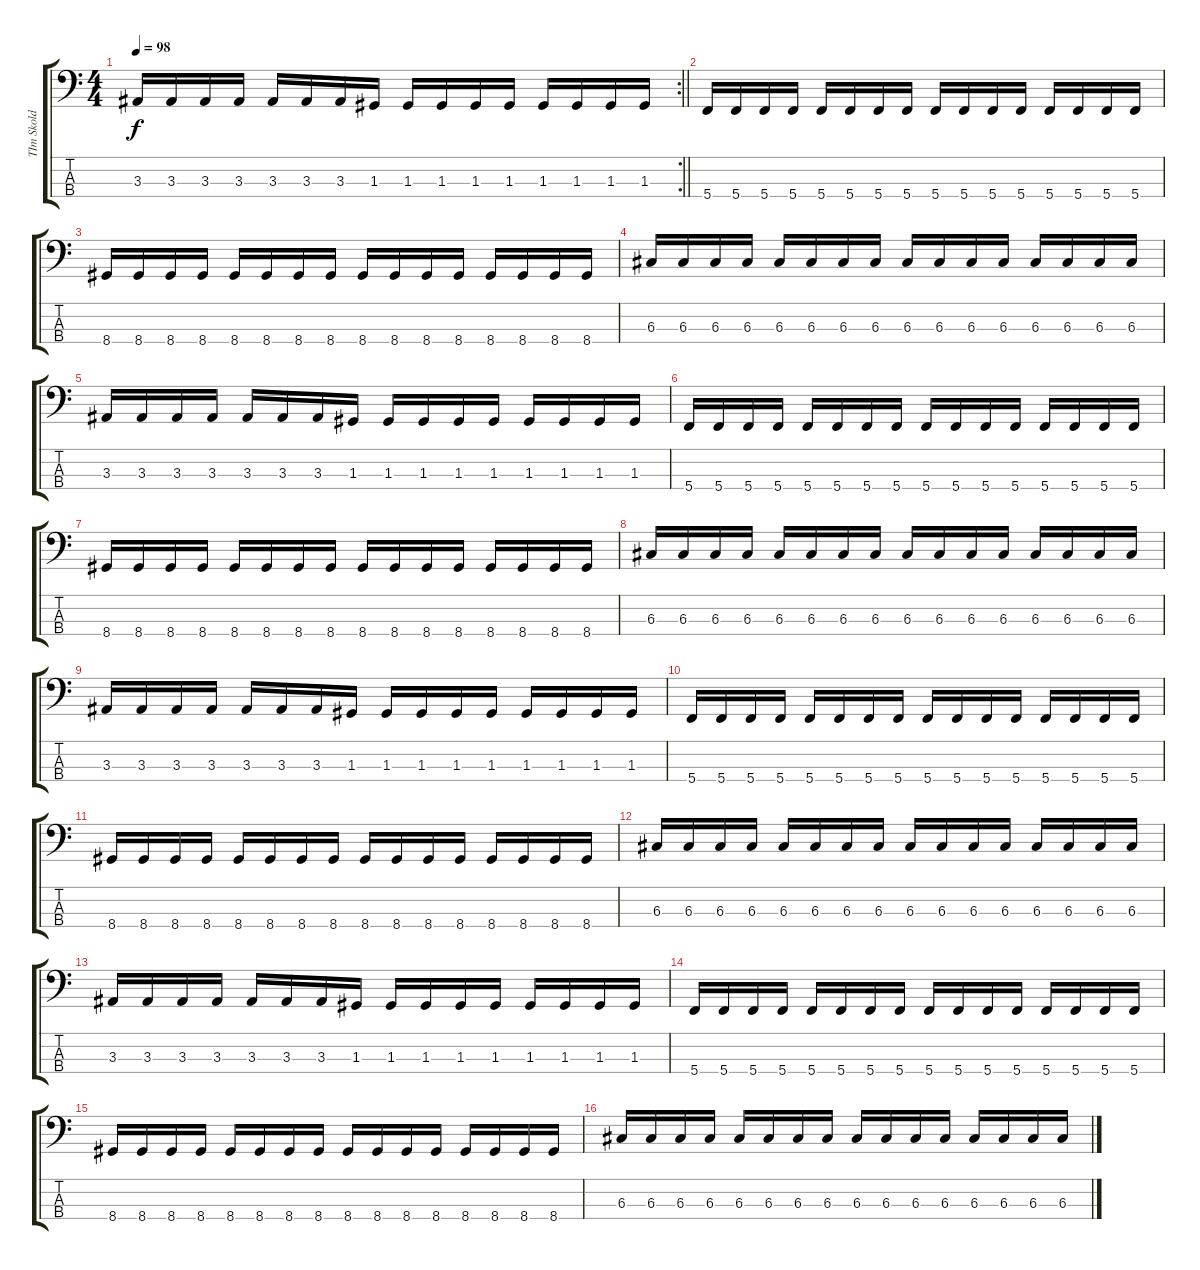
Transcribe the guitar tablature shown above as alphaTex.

\track ("TIm Skold II" "TIm Skold ") {instrument electricbassfinger}
\staff {score tabs}
\tuning (F2 C2 G1 C1) {hide}
\rc 2
\ts (4 4)
\tempo 98
\clef f4
\barLineRight lightlight
\ks c
3.3.16{dy f} 3.3.16 3.3.16 3.3.16 3.3.16 3.3.16 3.3.16 1.3.16 1.3.16 1.3.16 1.3.16 1.3.16 1.3.16 1.3.16 1.3.16 1.3.16 |
5.4.16{volume 5} 5.4.16 5.4.16 5.4.16 5.4.16 5.4.16 5.4.16 5.4.16 5.4.16 5.4.16 5.4.16 5.4.16 5.4.16 5.4.16 5.4.16 5.4.16 |
8.4.16 8.4.16 8.4.16 8.4.16 8.4.16 8.4.16 8.4.16 8.4.16 8.4.16 8.4.16 8.4.16 8.4.16 8.4.16 8.4.16 8.4.16 8.4.16 |
6.3.16 6.3.16 6.3.16 6.3.16 6.3.16 6.3.16 6.3.16 6.3.16 6.3.16 6.3.16 6.3.16 6.3.16 6.3.16 6.3.16 6.3.16 6.3.16 |
3.3.16 3.3.16 3.3.16 3.3.16 3.3.16 3.3.16 3.3.16 1.3.16 1.3.16 1.3.16 1.3.16 1.3.16 1.3.16 1.3.16 1.3.16 1.3.16 |
5.4.16{volume 5} 5.4.16 5.4.16 5.4.16 5.4.16 5.4.16 5.4.16 5.4.16 5.4.16 5.4.16 5.4.16 5.4.16 5.4.16 5.4.16 5.4.16 5.4.16 |
8.4.16 8.4.16 8.4.16 8.4.16 8.4.16 8.4.16 8.4.16 8.4.16 8.4.16 8.4.16 8.4.16 8.4.16 8.4.16 8.4.16 8.4.16 8.4.16 |
6.3.16 6.3.16 6.3.16 6.3.16 6.3.16 6.3.16 6.3.16 6.3.16 6.3.16 6.3.16 6.3.16 6.3.16 6.3.16 6.3.16 6.3.16 6.3.16 |
3.3.16 3.3.16 3.3.16 3.3.16 3.3.16 3.3.16 3.3.16 1.3.16 1.3.16 1.3.16 1.3.16 1.3.16 1.3.16 1.3.16 1.3.16 1.3.16 |
5.4.16{volume 5} 5.4.16 5.4.16 5.4.16 5.4.16 5.4.16 5.4.16 5.4.16 5.4.16 5.4.16 5.4.16 5.4.16 5.4.16 5.4.16 5.4.16 5.4.16 |
8.4.16 8.4.16 8.4.16 8.4.16 8.4.16 8.4.16 8.4.16 8.4.16 8.4.16 8.4.16 8.4.16 8.4.16 8.4.16 8.4.16 8.4.16 8.4.16 |
6.3.16 6.3.16 6.3.16 6.3.16 6.3.16 6.3.16 6.3.16 6.3.16 6.3.16 6.3.16 6.3.16 6.3.16 6.3.16 6.3.16 6.3.16 6.3.16 |
3.3.16 3.3.16 3.3.16 3.3.16 3.3.16 3.3.16 3.3.16 1.3.16 1.3.16 1.3.16 1.3.16 1.3.16 1.3.16 1.3.16 1.3.16 1.3.16 |
5.4.16{volume 5} 5.4.16 5.4.16 5.4.16 5.4.16 5.4.16 5.4.16 5.4.16 5.4.16 5.4.16 5.4.16 5.4.16 5.4.16 5.4.16 5.4.16 5.4.16 |
8.4.16 8.4.16 8.4.16 8.4.16 8.4.16 8.4.16 8.4.16 8.4.16 8.4.16 8.4.16 8.4.16 8.4.16 8.4.16 8.4.16 8.4.16 8.4.16 |
6.3.16 6.3.16 6.3.16 6.3.16 6.3.16 6.3.16 6.3.16 6.3.16 6.3.16 6.3.16 6.3.16 6.3.16 6.3.16 6.3.16 6.3.16 6.3.16
